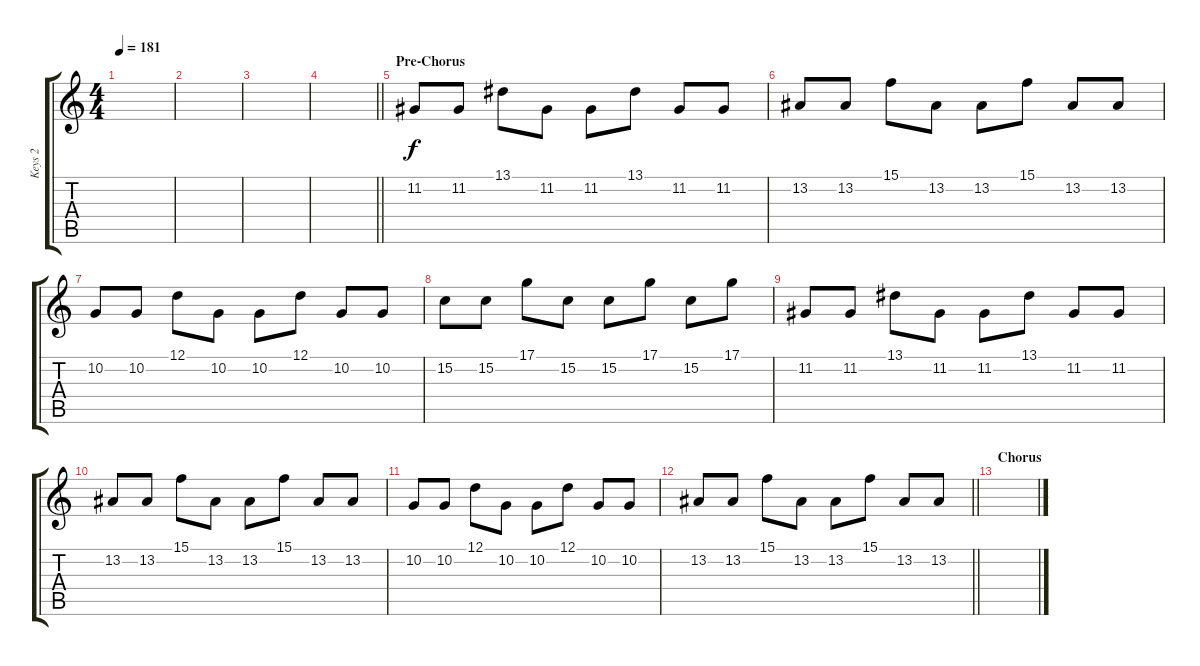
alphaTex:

\track ("Keys 2" "Keys 2") {instrument lead1square}
\staff {score tabs}
\tuning (D4 A3 F3 C3 G2 C2) {hide}
\ts (4 4)
\tempo 181
\clef g2
\ks c
|
|
|
\barLineRight lightlight
|
\section ("" "Pre-Chorus")
11.2.8 11.2.8 13.1.8 11.2.8 11.2.8 13.1.8 11.2.8 11.2.8 |
13.2.8 13.2.8 15.1.8 13.2.8 13.2.8 15.1.8 13.2.8 13.2.8 |
10.2.8 10.2.8 12.1.8 10.2.8 10.2.8 12.1.8 10.2.8 10.2.8 |
15.2.8 15.2.8 17.1.8 15.2.8 15.2.8 17.1.8 15.2.8 17.1.8 |
11.2.8 11.2.8 13.1.8 11.2.8 11.2.8 13.1.8 11.2.8 11.2.8 |
13.2.8 13.2.8 15.1.8 13.2.8 13.2.8 15.1.8 13.2.8 13.2.8 |
10.2.8 10.2.8 12.1.8 10.2.8 10.2.8 12.1.8 10.2.8 10.2.8 |
\barLineRight lightlight
13.2.8 13.2.8 15.1.8 13.2.8 13.2.8 15.1.8 13.2.8 13.2.8 |
\section ("" "Chorus")
